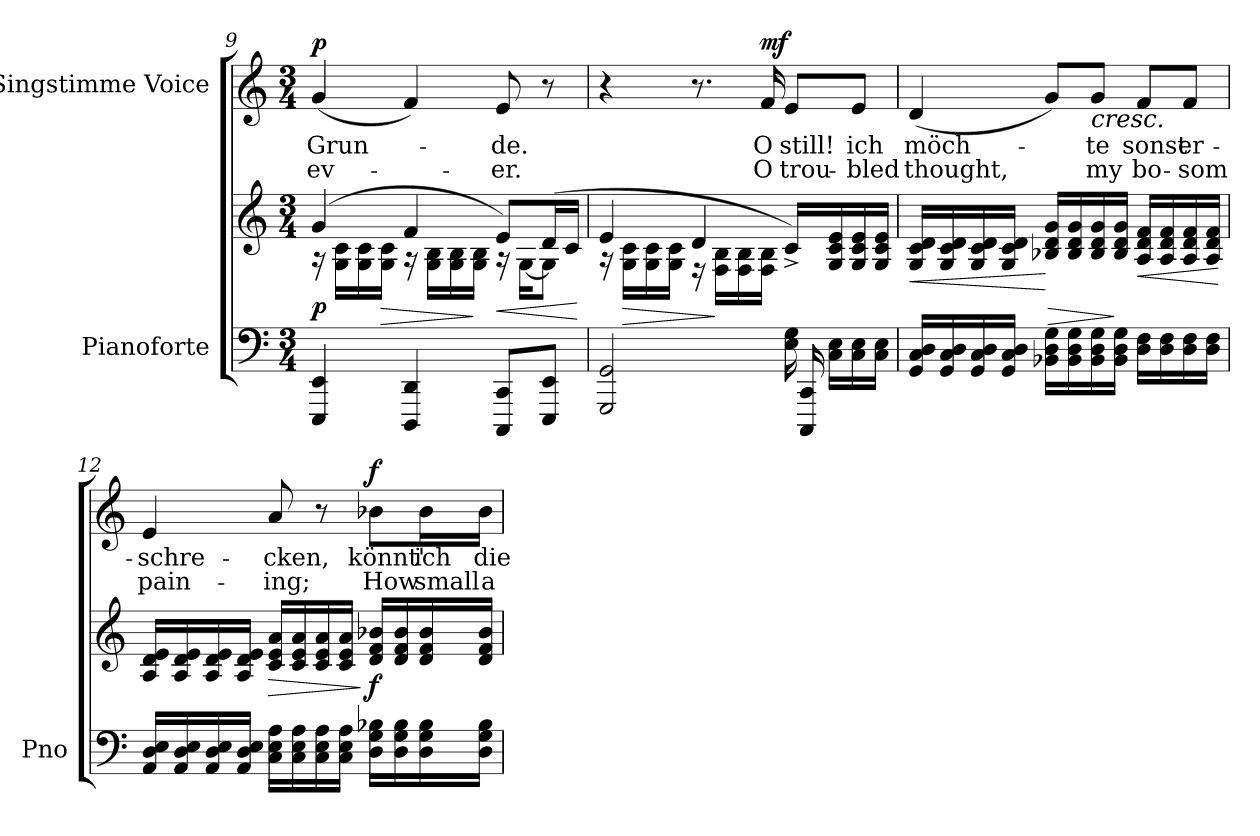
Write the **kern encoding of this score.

**kern	**kern	**dynam	**kern	**text	**text	**dynam
*part2	*part2	*part2	*part1	*part1	*part1	*part1
*staff3	*staff2	*staff2/3	*staff1	*staff1	*staff1	*staff1
*I"Pianoforte	*	*	*I"Singstimme Voice	*	*	*
*I'Pno	*	*	*	*	*	*
!!LO:PB:g=z
*clefF4	*clefG2	*	*clefG2	*	*	*
*k[]	*k[]	*	*k[]	*	*	*
*M3/4	*M3/4	*	*M3/4	*	*	*
=9	=9	=9	=9	=9	=9	=9
*	*^	*	*	*	*	*
!	!	!	!LO:DY:b	!	!LO:LY:b	!LO:LY:b	!LO:DY:b
4EEE/ 4EE/	(4g/	16r	p	(4g/	Grun-	ev-	p
.	.	16G\ 16c\LL	.	.	.	.	.
.	.	16G\ 16c\	.	.	.	.	.
!	!	!	!LO:HP:b	!	!	!	!
.	.	16G\ 16c\JJ	>	.	.	.	.
4DDD/ 4DD/	4f/	16r	.	4f/)	.	.	.
.	.	16G\ 16B\LL	.	.	.	.	.
.	.	16G\ 16B\	.	.	.	.	.
.	.	16G\ 16B\JJ	]	.	.	.	.
!	!	!	!LO:HP:b	!	!LO:LY:b	!LO:LY:b	!
8CCC/ 8CC/L	8e/L)	16r	<	8e/	-de.	-er.	.
.	.	[16G\KL	.	.	.	.	.
8EEE/ 8EE/J	(16d/L	8G\J]	.	8r	.	.	.
.	16c/JJ	.	.	.	.	.	.
*	*v	*v	*	*	*	*	*
.	.	[	.	.	.	.
=10	=10	=10	=10	=10	=10	=10
*^	*^	*	*	*	*	*
2ryy	2GGG/ 2GG/	4e/	16r	.	4r	.	.	.
!	!	!	!	!LO:HP:b	!	!	!	!
.	.	.	16G\ 16c\LL	>	.	.	.	.
.	.	.	16G\ 16c\	.	.	.	.	.
.	.	.	16G\ 16c\JJ	.	.	.	.	.
.	.	4d/	16r	.	8.r	.	.	.
.	.	.	16F\ 16B\LL	]	.	.	.	.
.	.	.	16F\ 16B\	.	.	.	.	.
!	!	!	!	!	!	!LO:LY:b	!LO:LY:b	!LO:DY:b
.	.	.	16F\ 16B\JJ	.	16f/	O	O	mf
!	!	!	!	!	!	!LO:LY:b	!LO:LY:b	!
16E\ 16G\	16CCC/ 16CC/	16c^>/LL)	16ryy	.	8e/L	still!	trou-	.
8.ryy	16C\ 16E\LL	16G/ 16c/ 16e/	16ryy	.	.	.	.	.
!	!	!	!	!	!	!LO:LY:b	!LO:LY:b	!
.	16C\ 16E\	16G/ 16c/ 16e/	8ryy	.	8e/J	ich	-bled	.
.	16C\ 16E\JJ	16G/ 16c/ 16e/JJ	.	.	.	.	.	.
*	*	*v	*v	*	*	*	*	*
!!LO:LB:g=z
=11	=11	=11	=11	=11	=11	=11	=11
!	!	!	!LO:HP:b	!	!LO:LY:b	!LO:LY:b	!
*v	*v	*	*	*	*	*	*
16GG/ 16C/ 16D/LL	16G/ 16c/ 16d/LL	<	(4d/	möch-	thought,	.
16GG/ 16C/ 16D/	16G/ 16c/ 16d/	.	.	.	.	.
16GG/ 16C/ 16D/	16G/ 16c/ 16d/	.	.	.	.	.
16GG/ 16C/ 16D/JJ	16G/ 16c/ 16d/JJ	.	.	.	.	.
!	!	!LO:HP:n=1:b	!	!	!	!
16BB-X\ 16D\ 16G\LL	16B-X/ 16d/ 16g/LL	[ >	8g/L)	.	.	.
16BB-\ 16D\ 16G\	16B-/ 16d/ 16g/	.	.	.	.	.
!	!	!	!LO:TX:b:i:t=cresc.	!	!	!
!	!	!	!	!LO:LY:b	!LO:LY:b	!
16BB-\ 16D\ 16G\	16B-/ 16d/ 16g/	.	8g/J	-te	my	.
16BB-\ 16D\ 16G\JJ	16B-/ 16d/ 16g/JJ	]	.	.	.	.
!	!	!LO:HP:b	!	!LO:LY:b	!LO:LY:b	!
16D\ 16F\LL	16A/ 16d/ 16f/LL	<	8f/L	sonst	bo-	.
16D\ 16F\	16A/ 16d/ 16f/	.	.	.	.	.
!	!	!	!	!LO:LY:b	!LO:LY:b	!
16D\ 16F\	16A/ 16d/ 16f/	.	8f/J	er-	-som	.
16D\ 16F\JJ	16A/ 16d/ 16f/JJ	.	.	.	.	.
.	.	[	.	.	.	.
!!LO:LB:g=z
=12	=12	=12	=12	=12	=12	=12
!	!	!	!	!LO:LY:b	!LO:LY:b	!
16AA/ 16D/ 16E/LL	16A/ 16d/ 16e/LL	.	4e/	-schre-	pain-	.
16AA/ 16D/ 16E/	16A/ 16d/ 16e/	.	.	.	.	.
16AA/ 16D/ 16E/	16A/ 16d/ 16e/	.	.	.	.	.
16AA/ 16D/ 16E/JJ	16A/ 16d/ 16e/JJ	.	.	.	.	.
!	!	!LO:HP:b	!	!LO:LY:b	!LO:LY:b	!
16C\ 16E\ 16A\LL	16c/ 16e/ 16a/LL	>	8a/	-cken,	-ing;	.
16C\ 16E\ 16A\	16c/ 16e/ 16a/	.	.	.	.	.
16C\ 16E\ 16A\	16c/ 16e/ 16a/	.	8r	.	.	.
16C\ 16E\ 16A\JJ	16c/ 16e/ 16a/JJ	.	.	.	.	.
!	!	!LO:DY:n=1:b	!	!LO:LY:b	!LO:LY:b	!LO:DY:b
16D\ 16G\ 16B-X\LL	16d/ 16f/ 16b-X/LL	] f	8b-X\L	könnt'	How	f
16D\ 16G\ 16B-\	16d/ 16f/ 16b-/	.	.	.	.	.
!	!	!	!	!LO:LY:b	!LO:LY:b	!
16D\ 16G\ 16B-\	16d/ 16f/ 16b-/	.	16b-\L	ich	small	.
!	!	!	!	!LO:LY:b	!LO:LY:b	!
16D\ 16G\ 16B-\JJ	16d/ 16f/ 16b-/JJ	.	16b-\JJ	die	a	.
=	=	=	=	=	=	=
*-	*-	*-	*-	*-	*-	*-
